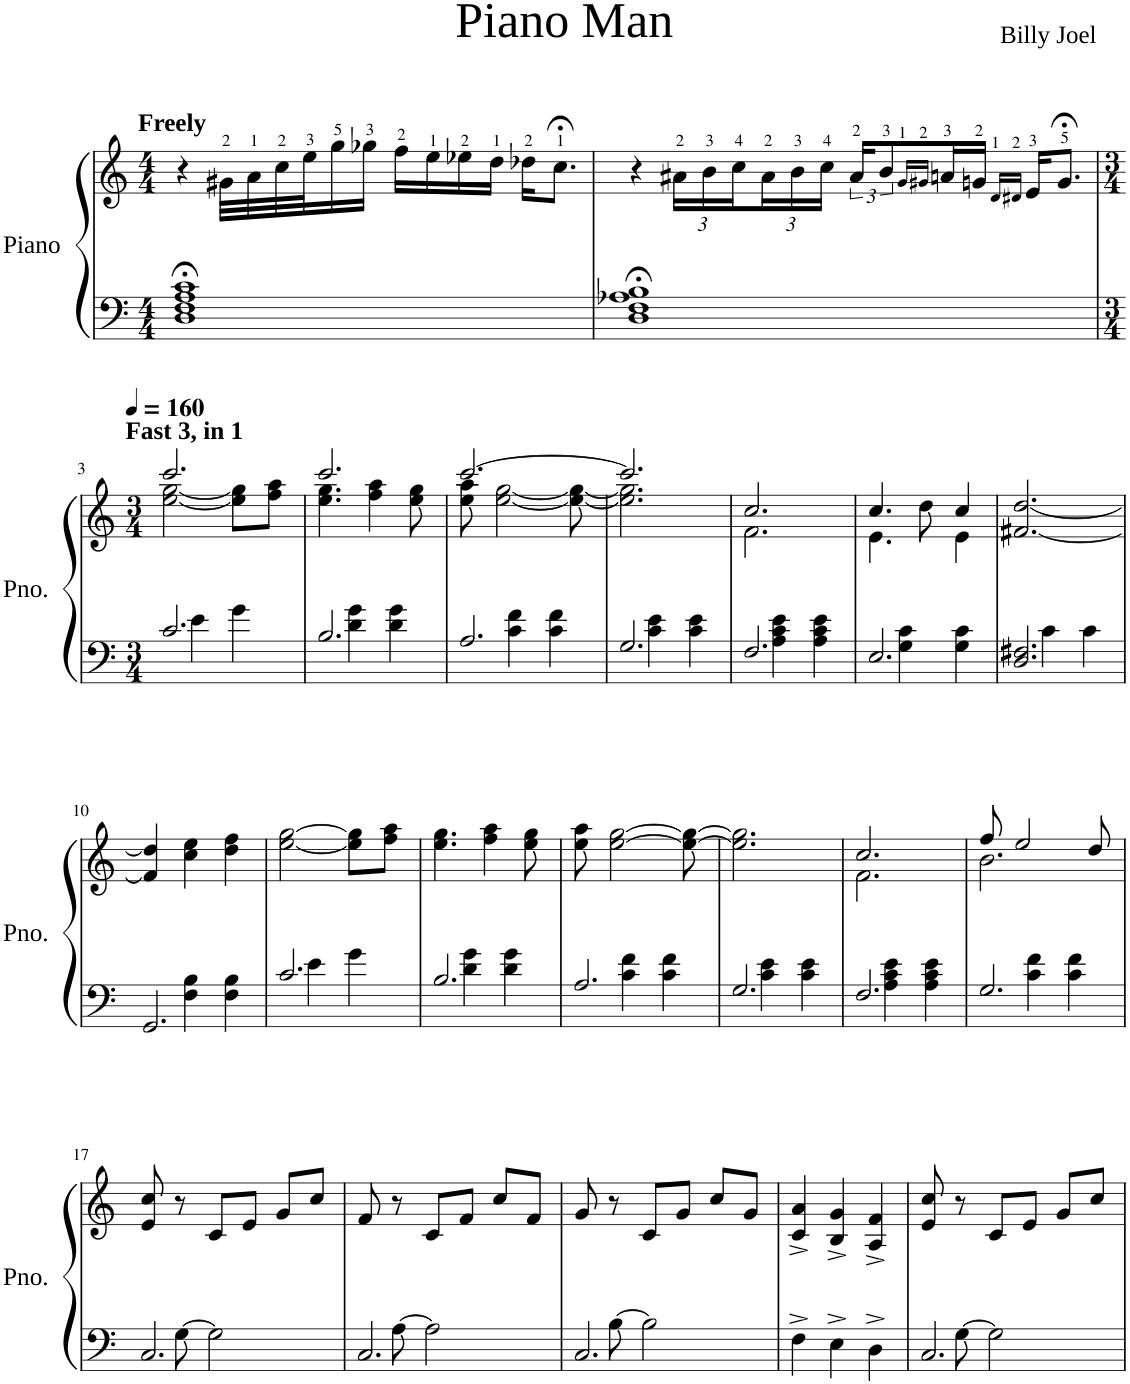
**kern	**kern
*part1	*part1
*staff2	*staff1
*I"Piano	*
*I'Pno.	*
*clefF4	*clefG2
*k[]	*k[]
*M4/4	*M4/4
=1	=1
!	!LO:TX:a:B:t=Freely
1D;< 1F;< 1A;< 1c;<	4r
.	32g#X\LLL
.	32a\
.	32cc\
.	32ee\J
.	16gg\
.	16gg-X\JJ
.	16ff\LL
.	16ee\
.	16ee-X\
.	16dd\JJ
.	16dd-X\KL
.	8.cc;<\J
=2	=2
1D;< 1F;< 1A-X;< 1B;<	4r
*	*Xbrackettup
.	24a#X\LL
.	24b\
.	24cc\
.	24a#\
.	24b\
.	24cc\JJ
*	*brackettup
.	24a#/KL
.	12b/
.	16qg/LL
.	16qg#X/JJ
.	16an/L
.	16gn/JJ
.	16qd/LL
.	16qd#X/JJ
.	16e/KL
.	8.g;</J
!!LO:LB:g=z
=3	=3
*M3/4	*M3/4
*	*MM160
*^	*^
!	!	!LO:TX:a:B:t=Fast 3, in 1	!
2.c/	4ryy	2.ccc/	[2ee\ [2gg\
.	4e\	.	.
.	4g\	.	8ee\] 8gg\]L
.	.	.	8ff\ 8aa\J
=4	=4	=4	=4
2.B/	4ryy	2.ccc/	4.ee\ 4.gg\
.	4d\ 4g\	.	.
.	.	.	4ff\ 4aa\
.	4d\ 4g\	.	.
.	.	.	8ee\ 8gg\
=5	=5	=5	=5
2.A/	4ryy	[2.ccc/	8ee\ 8aa\
.	.	.	[2ee\ [2gg\
.	4c\ 4f\	.	.
.	4c\ 4f\	.	.
.	.	.	8ee\_ 8gg\_
=6	=6	=6	=6
2.G/	4ryy	2.ccc/]	2.ee\] 2.gg\]
.	4c\ 4e\	.	.
.	4c\ 4e\	.	.
=7	=7	=7	=7
2.F/	4ryy	2.cc/	2.f\
.	4A\ 4c\ 4e\	.	.
.	4A\ 4c\ 4e\	.	.
=8	=8	=8	=8
2.E/	4ryy	4.cc/	4.e\
.	4G\ 4c\	.	.
.	.	8dd\	8ryy
.	4G\ 4c\	4cc/	4e\
*	*	*v	*v
=9	=9	=9
2.D/ 2.F#X/	4ryy	[<2.f#X/ [<2.dd/
.	4c\	.
.	4c\	.
!!LO:LB:g=z
=10	=10	=10
2.GG/	4ryy	4f#/] 4dd/]
.	4F\ 4B\	4cc\ 4ee\
.	4F\ 4B\	4dd\ 4ff\
=11	=11	=11
2.c/	4ryy	[2ee\ [2gg\
.	4e\	.
.	4g\	8ee\] 8gg\]L
.	.	8ff\ 8aa\J
=12	=12	=12
*	*	*^
2.B/	4ryy	2.ryy	4.ee\ 4.gg\
.	4d\ 4g\	.	.
.	.	.	4ff\ 4aa\
.	4d\ 4g\	.	.
.	.	.	8ee\ 8gg\
=13	=13	=13	=13
2.A/	4ryy	2.ryy	8ee\ 8aa\
.	.	.	[>2ee\ [>2gg\
.	4c\ 4f\	.	.
.	4c\ 4f\	.	.
.	.	.	8ee\_ 8gg\_
=14	=14	=14	=14
2.G/	4ryy	2.ryy	2.ee\] 2.gg\]
.	4c\ 4e\	.	.
.	4c\ 4e\	.	.
=15	=15	=15	=15
2.F/	4ryy	2.cc/	2.f\
.	4A\ 4c\ 4e\	.	.
.	4A\ 4c\ 4e\	.	.
=16	=16	=16	=16
2.G/	4ryy	2.b\	8ff/
.	.	.	2ee/
.	4c\ 4f\	.	.
.	4c\ 4f\	.	.
.	.	.	8dd/
*	*	*v	*v
!!LO:LB:g=z
=17	=17	=17
2.C/	8ryy	8e/ 8cc/
.	[>8G\	8r
.	2G\]	8c/L
.	.	8e/J
.	.	8g/L
.	.	8cc/J
=18	=18	=18
2.C/	8ryy	8f/
.	[>8A\	8r
.	2A\]	8c/L
.	.	8f/J
.	.	8cc/L
.	.	8f/J
=19	=19	=19
2.C/	8ryy	8g/
.	[>8B\	8r
.	2B\]	8c/L
.	.	8g/J
.	.	8cc/L
.	.	8g/J
*v	*v	*
=20	=20
4F^\	4c/^ 4a/^
4E^\	4B/^ 4g/^
4D^\	4A/^ 4f/^
=21	=21
*^	*
2.C/	8ryy	8e/ 8cc/
.	[>8G\	8r
.	2G\]	8c/L
.	.	8e/J
.	.	8g/L
.	.	8cc/J
*v	*v	*
=	=
*-	*-
